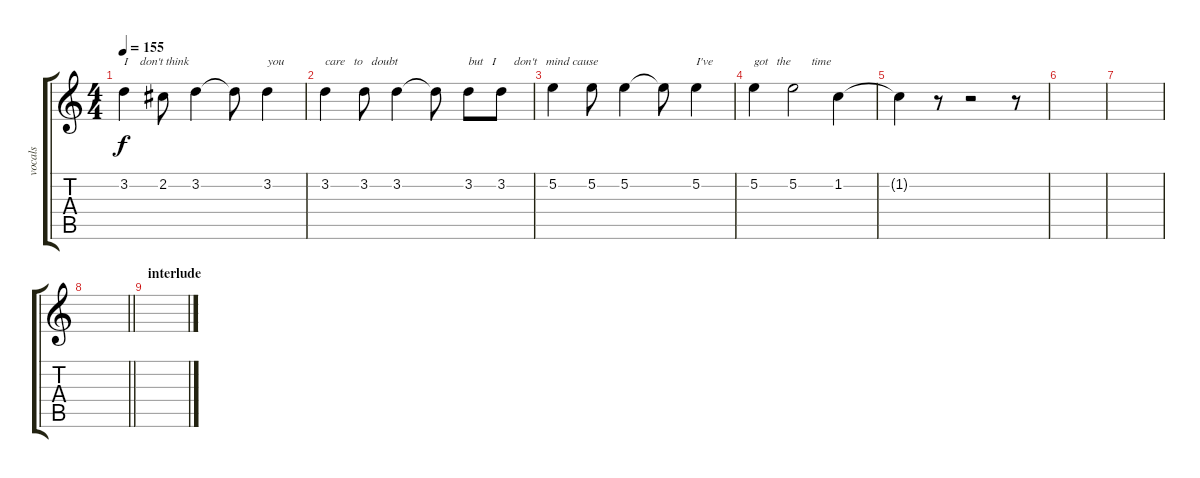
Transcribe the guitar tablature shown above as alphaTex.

\track ("vocals" "vocals") {instrument overdrivenguitar}
\staff {score tabs}
\tuning (E4 B3 G3 D3 A2 E2) {hide}
\ts (4 4)
\tempo 155
\clef g2
\ks c
3.2.4{txt "I    don't think" dy f} 2.2.8 3.2.4 3.2{t}.8 3.2.4{txt "you       "} |
3.2.4{txt "care   to   doubt"} 3.2.8 3.2.4 3.2{t}.8 3.2.8{txt "but   I      don't   mind cause"} 3.2.8 |
5.2.4 5.2.8 5.2.4 5.2{t}.8 5.2.4{txt "I've"} |
5.2.4{txt "got   the       time"} 5.2.2 1.2.4 |
1.2{t}.4 r.8 r.2 r.8 |
|
|
\barLineRight lightlight
|
\section ("" "interlude")
